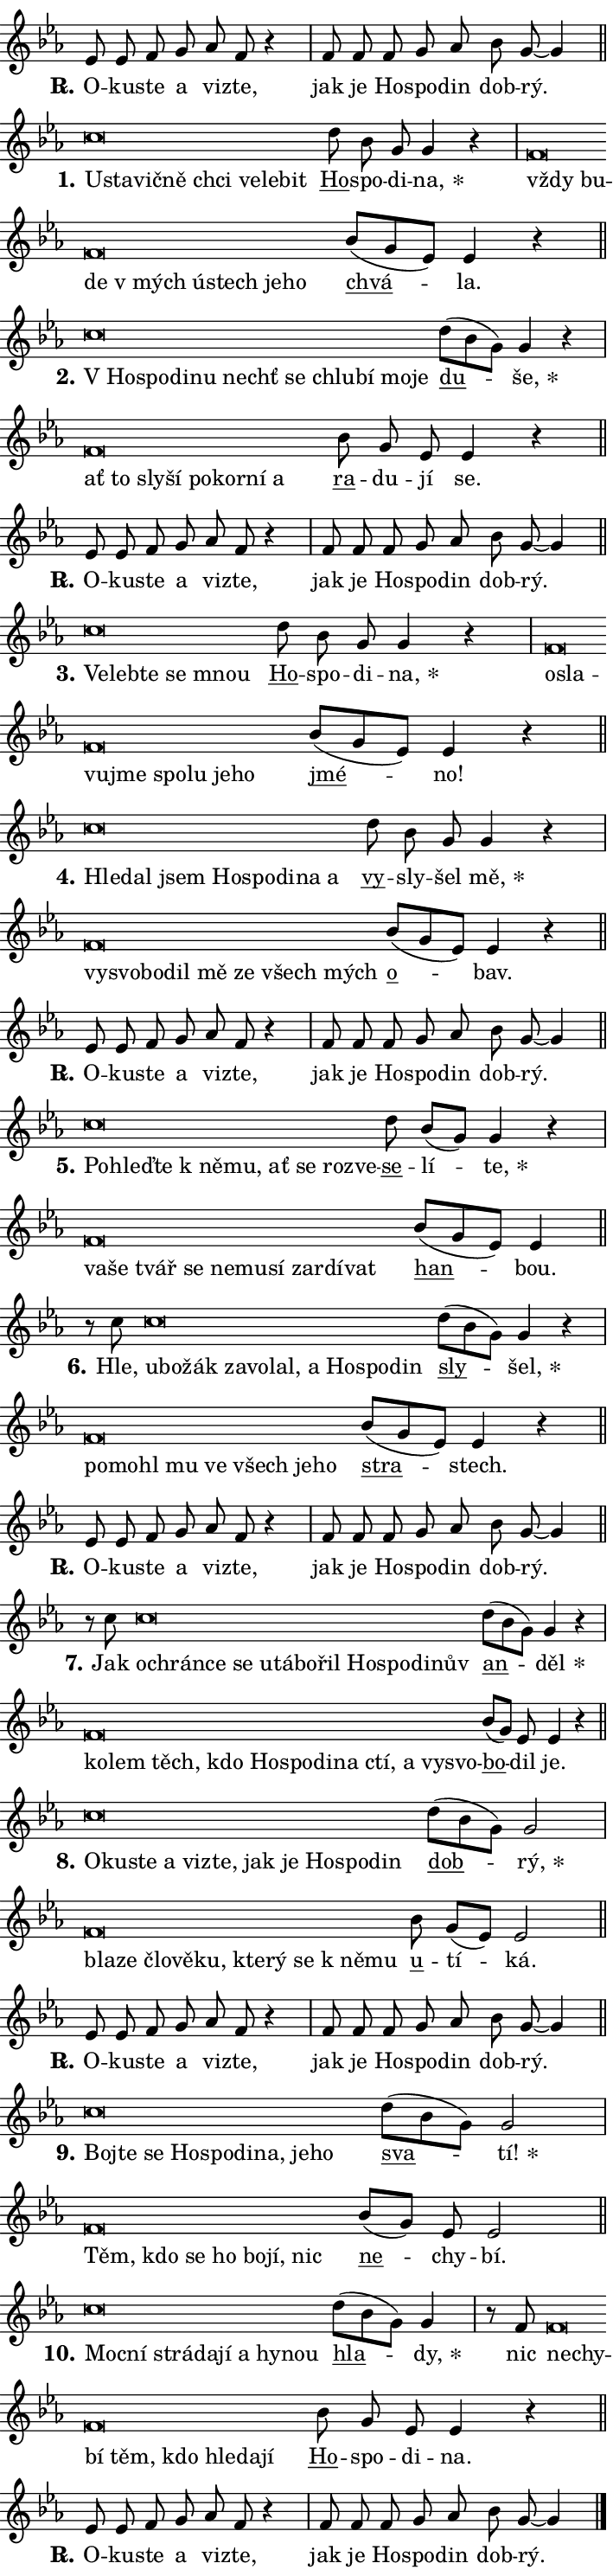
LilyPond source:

\version "2.24.0"
\header { tagline = "" }
\paper {
  indent = 0\cm
  top-margin = 0\cm
  right-margin = 0.13\cm % to fit lyric hyphens
  bottom-margin = 0\cm
  left-margin = 0\cm
  paper-width = 12\cm
  page-breaking = #ly:one-page-breaking
  system-system-spacing.basic-distance = #11
  score-system-spacing.basic-distance = #11
  ragged-last = ##f
}


%% Author: Thomas Morley
%% https://lists.gnu.org/archive/html/lilypond-user/2020-05/msg00002.html
#(define (line-position grob)
"Returns position of @var[grob} in current system:
   @code{'start}, if at first time-step
   @code{'end}, if at last time-step
   @code{'middle} otherwise
"
  (let* ((col (ly:item-get-column grob))
         (ln (ly:grob-object col 'left-neighbor))
         (rn (ly:grob-object col 'right-neighbor))
         (col-to-check-left (if (ly:grob? ln) ln col))
         (col-to-check-right (if (ly:grob? rn) rn col))
         (break-dir-left
           (and
             (ly:grob-property col-to-check-left 'non-musical #f)
             (ly:item-break-dir col-to-check-left)))
         (break-dir-right
           (and
             (ly:grob-property col-to-check-right 'non-musical #f)
             (ly:item-break-dir col-to-check-right))))
        (cond ((eqv? 1 break-dir-left) 'start)
              ((eqv? -1 break-dir-right) 'end)
              (else 'middle))))

#(define (tranparent-at-line-position vctor)
  (lambda (grob)
  "Relying on @code{line-position} select the relevant enry from @var{vctor}.
Used to determine transparency,"
    (case (line-position grob)
      ((end) (not (vector-ref vctor 0)))
      ((middle) (not (vector-ref vctor 1)))
      ((start) (not (vector-ref vctor 2))))))

noteHeadBreakVisibility =
#(define-music-function (break-visibility)(vector?)
"Makes @code{NoteHead}s transparent relying on @var{break-visibility}"
#{
  \override NoteHead.transparent =
    #(tranparent-at-line-position break-visibility)
#})

#(define delete-ledgers-for-transparent-note-heads
  (lambda (grob)
    "Reads whether a @code{NoteHead} is transparent.
If so this @code{NoteHead} is removed from @code{'note-heads} from
@var{grob}, which is supposed to be @code{LedgerLineSpanner}.
As a result ledgers are not printed for this @code{NoteHead}"
    (let* ((nhds-array (ly:grob-object grob 'note-heads))
           (nhds-list
             (if (ly:grob-array? nhds-array)
                 (ly:grob-array->list nhds-array)
                 '()))
           ;; Relies on the transparent-property being done before
           ;; Staff.LedgerLineSpanner.after-line-breaking is executed.
           ;; This is fragile ...
           (to-keep
             (remove
               (lambda (nhd)
                 (ly:grob-property nhd 'transparent #f))
               nhds-list)))
      ;; TODO find a better method to iterate over grob-arrays, similiar
      ;; to filter/remove etc for lists
      ;; For now rebuilt from scratch
      (set! (ly:grob-object grob 'note-heads)  '())
      (for-each
        (lambda (nhd)
          (ly:pointer-group-interface::add-grob grob 'note-heads nhd))
        to-keep))))

squashNotes = {
  \override NoteHead.X-extent = #'(-0.2 . 0.2)
  \override NoteHead.Y-extent = #'(-0.75 . 0)
  \override NoteHead.stencil =
    #(lambda (grob)
       (let ((pos (ly:grob-property grob 'staff-position)))
         (begin
           (if (< pos -7) (display "ERROR: Lower brevis then expected\n") (display ""))
           (if (<= pos -6) ly:text-interface::print ly:note-head::print))))
}
unSquashNotes = {
  \revert NoteHead.X-extent
  \revert NoteHead.Y-extent
  \revert NoteHead.stencil
}

hideNotes = \noteHeadBreakVisibility #begin-of-line-visible
unHideNotes = \noteHeadBreakVisibility #all-visible

% work-around for resetting accidentals
% https://lilypond.org/doc/v2.23/Documentation/notation/displaying-rhythms#unmetered-music
cadenzaMeasure = {
  \cadenzaOff
  \partial 1024 s1024
  \cadenzaOn
}

#(define-markup-command (accent layout props text) (markup?)
  "Underline accented syllable"
  (interpret-markup layout props
    #{\markup \override #'(offset . 4.3) \underline { #text }#}))

responsum = \markup \concat {
  "R" \hspace #-1.05 \path #0.1 #'((moveto 0 0.07) (lineto 0.9 0.8)) \hspace #0.05 "."
}

spaceSize = #0.6828661417322834 % exact space size for TeX Gyre Schola

\layout {
  \context {
    \Staff
    \remove "Time_signature_engraver"
    \override LedgerLineSpanner.after-line-breaking = #delete-ledgers-for-transparent-note-heads
  }
  \context {
    \Lyrics {
      \override LyricSpace.minimum-distance = \spaceSize
      \override LyricText.font-name = #"TeX Gyre Schola"
      \override LyricText.font-size = 1
      \override StanzaNumber.font-name = #"TeX Gyre Schola Bold"
      \override StanzaNumber.font-size = 1
    }
  }
  \context {
    \Score 
    \override NoteHead.text =
      #(lambda (grob) 
        (let ((pos (ly:grob-property grob 'staff-position)))
          #{\markup {
            \combine
              \halign #-0.55 \raise #(if (= pos -6) 0 0.5) \override #'(thickness . 2) \draw-line #'(3.2 . 0)
              \musicglyph "noteheads.sM1"
          }#}))
  }
}

% magnetic-lyrics.ily
%
%   written by
%     Jean Abou Samra <jean@abou-samra.fr>
%     Werner Lemberg <wl@gnu.org>
%
%   adapted by
%     Jiri Hon <jiri.hon@gmail.com>
%
% Version 2022-Apr-15

% https://www.mail-archive.com/lilypond-user@gnu.org/msg149350.html

#(define (Left_hyphen_pointer_engraver context)
   "Collect syllable-hyphen-syllable occurrences in lyrics and store
them in properties.  This engraver only looks to the left.  For
example, if the lyrics input is @code{foo -- bar}, it does the
following.

@itemize @bullet
@item
Set the @code{text} property of the @code{LyricHyphen} grob between
@q{foo} and @q{bar} to @code{foo}.

@item
Set the @code{left-hyphen} property of the @code{LyricText} grob with
text @q{foo} to the @code{LyricHyphen} grob between @q{foo} and
@q{bar}.
@end itemize

Use this auxiliary engraver in combination with the
@code{lyric-@/text::@/apply-@/magnetic-@/offset!} hook."
   (let ((hyphen #f)
         (text #f))
     (make-engraver
      (acknowledgers
       ((lyric-syllable-interface engraver grob source-engraver)
        (set! text grob)))
      (end-acknowledgers
       ((lyric-hyphen-interface engraver grob source-engraver)
        ;(when (not (grob::has-interface grob 'lyric-space-interface))
          (set! hyphen grob)));)
      ((stop-translation-timestep engraver)
       (when (and text hyphen)
         (ly:grob-set-object! text 'left-hyphen hyphen))
       (set! text #f)
       (set! hyphen #f)))))

#(define (lyric-text::apply-magnetic-offset! grob)
   "If the space between two syllables is less than the value in
property @code{LyricText@/.details@/.squash-threshold}, move the right
syllable to the left so that it gets concatenated with the left
syllable.

Use this function as a hook for
@code{LyricText@/.after-@/line-@/breaking} if the
@code{Left_@/hyphen_@/pointer_@/engraver} is active."
   (let ((hyphen (ly:grob-object grob 'left-hyphen #f)))
     (when hyphen
       (let ((left-text (ly:spanner-bound hyphen LEFT)))
         (when (grob::has-interface left-text 'lyric-syllable-interface)
           (let* ((common (ly:grob-common-refpoint grob left-text X))
                  (this-x-ext (ly:grob-extent grob common X))
                  (left-x-ext
                   (begin
                     ;; Trigger magnetism for left-text.
                     (ly:grob-property left-text 'after-line-breaking)
                     (ly:grob-extent left-text common X)))
                  ;; `delta` is the gap width between two syllables.
                  (delta (- (interval-start this-x-ext)
                            (interval-end left-x-ext)))
                  (details (ly:grob-property grob 'details))
                  (threshold (assoc-get 'squash-threshold details 0.2)))
             (when (< delta threshold)
               (let* (;; We have to manipulate the input text so that
                      ;; ligatures crossing syllable boundaries are not
                      ;; disabled.  For languages based on the Latin
                      ;; script this is essentially a beautification.
                      ;; However, for non-Western scripts it can be a
                      ;; necessity.
                      (lt (ly:grob-property left-text 'text))
                      (rt (ly:grob-property grob 'text))
                      (is-space (grob::has-interface hyphen 'lyric-space-interface))
                      (space (if is-space " " ""))
                      (extra-delta (if is-space spaceSize 0))
                      ;; Append new syllable.
                      (ltrt-space (if (and (string? lt) (string? rt))
                                (string-append lt space rt)
                                (make-concat-markup (list lt space rt))))
                      ;; Right-align `ltrt` to the right side.
                      (ltrt-space-markup (grob-interpret-markup
                               grob
                               (make-translate-markup
                                (cons (interval-length this-x-ext) 0)
                                (make-right-align-markup ltrt-space)))))
                 (begin
                   ;; Don't print `left-text`.
                   (ly:grob-set-property! left-text 'stencil #f)
                   ;; Set text and stencil (which holds all collected
                   ;; syllables so far) and shift it to the left.
                   (ly:grob-set-property! grob 'text ltrt-space)
                   (ly:grob-set-property! grob 'stencil ltrt-space-markup)
                   (ly:grob-translate-axis! grob (- (- delta extra-delta)) X))))))))))


#(define (lyric-hyphen::displace-bounds-first grob)
   ;; Make very sure this callback isn't triggered too early.
   (let ((left (ly:spanner-bound grob LEFT))
         (right (ly:spanner-bound grob RIGHT)))
     (ly:grob-property left 'after-line-breaking)
     (ly:grob-property right 'after-line-breaking)
     (ly:lyric-hyphen::print grob)))

squashThreshold = #0.4

\layout {
  \context {
    \Lyrics
    \consists #Left_hyphen_pointer_engraver
    \override LyricText.after-line-breaking =
      #lyric-text::apply-magnetic-offset!
    \override LyricHyphen.stencil = #lyric-hyphen::displace-bounds-first
    \override LyricText.details.squash-threshold = \squashThreshold
    \override LyricHyphen.minimum-distance = 0
    \override LyricHyphen.minimum-length = \squashThreshold
  }
}

squashText = \override LyricText.details.squash-threshold = 9999
unSquashText = \override LyricText.details.squash-threshold = \squashThreshold

leftText = \override LyricText.self-alignment-X = #LEFT
unLeftText = \revert LyricText.self-alignment-X

starOffset = #(lambda (grob) 
                (let ((x_offset (ly:self-alignment-interface::aligned-on-x-parent grob)))
                  (if (= x_offset 0) 0 (+ x_offset 1.2))))

star = #(define-music-function (syllable)(string?)
"Append star separator at the end of a syllable"
#{
  \once \override LyricText.X-offset = #starOffset
  \lyricmode { \markup {
    #syllable
    \override #'((font-name . "TeX Gyre Schola Bold")) \hspace #0.2 \lower #0.65 \larger "*"
  } }
#})

starAccent = #(define-music-function (syllable)(string?)
"Append star separator at the end of a syllable and make accent"
#{
  \once \override LyricText.X-offset = #starOffset
  \lyricmode { \markup {
    \accent #syllable
    \override #'((font-name . "TeX Gyre Schola Bold")) \hspace #0.2 \lower #0.65 \larger "*"
  } }
#})

breath = #(define-music-function (syllable)(string?)
"Append breathing indicator at the end of a syllable"
#{
  \lyricmode { \markup { #syllable "+" } }
#})

optionalBreath = #(define-music-function (syllable)(string?)
"Append optional breathing indicator at the end of a syllable"
#{
  \lyricmode { \markup { #syllable "(+)" } }
#})


\score {
    <<
        \new Voice = "melody" { \cadenzaOn \key es \major \relative { es'8 es f g as f r4 \cadenzaMeasure \bar "|" f8 f \bar "" f g as \bar "" bes g~ g4 \cadenzaMeasure \bar "||" \break } }
        \new Lyrics \lyricsto "melody" { \lyricmode { \set stanza = \responsum
O -- ku -- ste a vi -- zte, jak je Ho -- spo -- din dob -- rý. } }
    >>
    \layout {}
}

\score {
    <<
        \new Voice = "melody" { \cadenzaOn \key es \major \relative { \squashNotes c''\breve*1/16 \hideNotes \breve*1/16 \bar "" \breve*1/16 \bar "" \breve*1/16 \bar "" \breve*1/16 \bar "" \breve*1/16 \bar "" \breve*1/16 \breve*1/16 \bar "" \unHideNotes \unSquashNotes \bar "" d8 bes g g4 r \cadenzaMeasure \bar "|" \squashNotes f\breve*1/16 \hideNotes \breve*1/16 \bar "" \breve*1/16 \bar "" \breve*1/16 \bar "" \breve*1/16 \bar "" \breve*1/16 \bar "" \breve*1/16 \breve*1/16 \bar "" \unHideNotes \unSquashNotes \bar "" bes8[( g es)] es4 r \cadenzaMeasure \bar "||" \break } }
        \new Lyrics \lyricsto "melody" { \lyricmode { \set stanza = "1."
\leftText U -- \squashText sta -- vič -- ně chci ve -- le -- bit \unLeftText \unSquashText \markup \accent Ho -- spo -- di -- \star na, \leftText vždy \squashText bu -- de "v mých" ú -- stech je -- ho \unLeftText \unSquashText \markup \accent chvá -- la. } }
    >>
    \layout {}
}

\score {
    <<
        \new Voice = "melody" { \cadenzaOn \key es \major \relative { \squashNotes c''\breve*1/16 \hideNotes \breve*1/16 \bar "" \breve*1/16 \bar "" \breve*1/16 \bar "" \breve*1/16 \bar "" \breve*1/16 \bar "" \breve*1/16 \bar "" \breve*1/16 \bar "" \breve*1/16 \breve*1/16 \bar "" \unHideNotes \unSquashNotes \bar "" d8[( bes g)] g4 r \cadenzaMeasure \bar "|" \squashNotes f\breve*1/16 \hideNotes \breve*1/16 \bar "" \breve*1/16 \bar "" \breve*1/16 \bar "" \breve*1/16 \bar "" \breve*1/16 \bar "" \breve*1/16 \breve*1/16 \bar "" \unHideNotes \unSquashNotes \bar "" bes8 g es es4 r \cadenzaMeasure \bar "||" \break } }
        \new Lyrics \lyricsto "melody" { \lyricmode { \set stanza = "2."
\leftText "V Ho" -- \squashText spo -- di -- nu nechť se chlu -- bí mo -- je \unLeftText \unSquashText \markup \accent du -- \star še, \leftText ať \squashText to sly -- ší po -- kor -- ní a \unLeftText \unSquashText \markup \accent ra -- du -- jí se. } }
    >>
    \layout {}
}

\score {
    <<
        \new Voice = "melody" { \cadenzaOn \key es \major \relative { es'8 es f g as f r4 \cadenzaMeasure \bar "|" f8 f \bar "" f g as \bar "" bes g~ g4 \cadenzaMeasure \bar "||" \break } }
        \new Lyrics \lyricsto "melody" { \lyricmode { \set stanza = \responsum
O -- ku -- ste a vi -- zte, jak je Ho -- spo -- din dob -- rý. } }
    >>
    \layout {}
}

\score {
    <<
        \new Voice = "melody" { \cadenzaOn \key es \major \relative { \squashNotes c''\breve*1/16 \hideNotes \breve*1/16 \bar "" \breve*1/16 \bar "" \breve*1/16 \breve*1/16 \bar "" \unHideNotes \unSquashNotes \bar "" d8 bes g g4 r \cadenzaMeasure \bar "|" \squashNotes f\breve*1/16 \hideNotes \breve*1/16 \bar "" \breve*1/16 \bar "" \breve*1/16 \bar "" \breve*1/16 \bar "" \breve*1/16 \bar "" \breve*1/16 \breve*1/16 \bar "" \unHideNotes \unSquashNotes \bar "" bes8[( g es)] es4 r \cadenzaMeasure \bar "||" \break } }
        \new Lyrics \lyricsto "melody" { \lyricmode { \set stanza = "3."
\leftText Ve -- \squashText leb -- te se mnou \unLeftText \unSquashText \markup \accent Ho -- spo -- di -- \star na, \leftText o -- \squashText sla -- vu -- jme spo -- lu je -- ho \unLeftText \unSquashText \markup \accent jmé -- no! } }
    >>
    \layout {}
}

\score {
    <<
        \new Voice = "melody" { \cadenzaOn \key es \major \relative { \squashNotes c''\breve*1/16 \hideNotes \breve*1/16 \bar "" \breve*1/16 \bar "" \breve*1/16 \bar "" \breve*1/16 \bar "" \breve*1/16 \bar "" \breve*1/16 \breve*1/16 \bar "" \unHideNotes \unSquashNotes \bar "" d8 bes g g4 r \cadenzaMeasure \bar "|" \squashNotes f\breve*1/16 \hideNotes \breve*1/16 \bar "" \breve*1/16 \bar "" \breve*1/16 \bar "" \breve*1/16 \bar "" \breve*1/16 \bar "" \breve*1/16 \breve*1/16 \bar "" \unHideNotes \unSquashNotes \bar "" bes8[( g es)] es4 r \cadenzaMeasure \bar "||" \break } }
        \new Lyrics \lyricsto "melody" { \lyricmode { \set stanza = "4."
\leftText Hle -- \squashText dal jsem Ho -- spo -- di -- na a \unLeftText \unSquashText \markup \accent vy -- sly -- šel \star mě, \leftText vy -- \squashText svo -- bo -- dil mě ze všech mých \unLeftText \unSquashText \markup \accent o -- bav. } }
    >>
    \layout {}
}

\score {
    <<
        \new Voice = "melody" { \cadenzaOn \key es \major \relative { es'8 es f g as f r4 \cadenzaMeasure \bar "|" f8 f \bar "" f g as \bar "" bes g~ g4 \cadenzaMeasure \bar "||" \break } }
        \new Lyrics \lyricsto "melody" { \lyricmode { \set stanza = \responsum
O -- ku -- ste a vi -- zte, jak je Ho -- spo -- din dob -- rý. } }
    >>
    \layout {}
}

\score {
    <<
        \new Voice = "melody" { \cadenzaOn \key es \major \relative { \squashNotes c''\breve*1/16 \hideNotes \breve*1/16 \bar "" \breve*1/16 \bar "" \breve*1/16 \bar "" \breve*1/16 \bar "" \breve*1/16 \bar "" \breve*1/16 \bar "" \breve*1/16 \breve*1/16 \bar "" \unHideNotes \unSquashNotes \bar "" d8 bes[( g)] g4 r \cadenzaMeasure \bar "|" \squashNotes f\breve*1/16 \hideNotes \breve*1/16 \bar "" \breve*1/16 \bar "" \breve*1/16 \bar "" \breve*1/16 \bar "" \breve*1/16 \bar "" \breve*1/16 \bar "" \breve*1/16 \bar "" \breve*1/16 \breve*1/16 \bar "" \unHideNotes \unSquashNotes \bar "" bes8[( g es)] es4 \cadenzaMeasure \bar "||" \break } }
        \new Lyrics \lyricsto "melody" { \lyricmode { \set stanza = "5."
\leftText Po -- \squashText hleď -- te "k ně" -- mu, ať se roz -- ve -- \unLeftText \unSquashText \markup \accent se -- lí -- \star te, \leftText va -- \squashText še tvář se ne -- mu -- sí za -- rdí -- vat \unLeftText \unSquashText \markup \accent han -- bou. } }
    >>
    \layout {}
}

\score {
    <<
        \new Voice = "melody" { \cadenzaOn \key es \major \relative { r8 c''8 \squashNotes c\breve*1/16 \hideNotes \breve*1/16 \bar "" \breve*1/16 \bar "" \breve*1/16 \bar "" \breve*1/16 \bar "" \breve*1/16 \bar "" \breve*1/16 \bar "" \breve*1/16 \bar "" \breve*1/16 \breve*1/16 \bar "" \unHideNotes \unSquashNotes \bar "" d8[( bes g)] g4 r \cadenzaMeasure \bar "|" \squashNotes f\breve*1/16 \hideNotes \breve*1/16 \bar "" \breve*1/16 \bar "" \breve*1/16 \bar "" \breve*1/16 \bar "" \breve*1/16 \bar "" \breve*1/16 \breve*1/16 \bar "" \unHideNotes \unSquashNotes \bar "" bes8[( g es)] es4 r \cadenzaMeasure \bar "||" \break } }
        \new Lyrics \lyricsto "melody" { \lyricmode { \set stanza = "6."
Hle, \leftText u -- \squashText bo -- žák za -- vo -- lal, a Ho -- spo -- din \unLeftText \unSquashText \markup \accent sly -- \star šel, \leftText po -- \squashText mo -- hl mu ve všech je -- ho \unLeftText \unSquashText \markup \accent stra -- stech. } }
    >>
    \layout {}
}

\score {
    <<
        \new Voice = "melody" { \cadenzaOn \key es \major \relative { es'8 es f g as f r4 \cadenzaMeasure \bar "|" f8 f \bar "" f g as \bar "" bes g~ g4 \cadenzaMeasure \bar "||" \break } }
        \new Lyrics \lyricsto "melody" { \lyricmode { \set stanza = \responsum
O -- ku -- ste a vi -- zte, jak je Ho -- spo -- din dob -- rý. } }
    >>
    \layout {}
}

\score {
    <<
        \new Voice = "melody" { \cadenzaOn \key es \major \relative { r8 c''8 \squashNotes c\breve*1/16 \hideNotes \breve*1/16 \bar "" \breve*1/16 \bar "" \breve*1/16 \bar "" \breve*1/16 \bar "" \breve*1/16 \bar "" \breve*1/16 \bar "" \breve*1/16 \bar "" \breve*1/16 \bar "" \breve*1/16 \bar "" \breve*1/16 \breve*1/16 \bar "" \unHideNotes \unSquashNotes \bar "" d8[( bes g)] g4 r \cadenzaMeasure \bar "|" \squashNotes f\breve*1/16 \hideNotes \breve*1/16 \bar "" \breve*1/16 \bar "" \breve*1/16 \bar "" \breve*1/16 \bar "" \breve*1/16 \bar "" \breve*1/16 \bar "" \breve*1/16 \bar "" \breve*1/16 \bar "" \breve*1/16 \bar "" \breve*1/16 \breve*1/16 \bar "" \unHideNotes \unSquashNotes \bar "" bes8[( g)] es es4 r \cadenzaMeasure \bar "||" \break } }
        \new Lyrics \lyricsto "melody" { \lyricmode { \set stanza = "7."
Jak \leftText o -- \squashText chrán -- ce se u -- tá -- bo -- řil Ho -- spo -- di -- nův \unLeftText \unSquashText \markup \accent an -- \star děl \leftText ko -- \squashText lem těch, kdo Ho -- spo -- di -- na ctí, a vy -- svo -- \unLeftText \unSquashText \markup \accent bo -- dil je. } }
    >>
    \layout {}
}

\score {
    <<
        \new Voice = "melody" { \cadenzaOn \key es \major \relative { \squashNotes c''\breve*1/16 \hideNotes \breve*1/16 \bar "" \breve*1/16 \bar "" \breve*1/16 \bar "" \breve*1/16 \bar "" \breve*1/16 \bar "" \breve*1/16 \bar "" \breve*1/16 \bar "" \breve*1/16 \bar "" \breve*1/16 \breve*1/16 \bar "" \unHideNotes \unSquashNotes \bar "" d8[( bes g)] g2 \cadenzaMeasure \bar "|" \squashNotes f\breve*1/16 \hideNotes \breve*1/16 \bar "" \breve*1/16 \bar "" \breve*1/16 \bar "" \breve*1/16 \bar "" \breve*1/16 \bar "" \breve*1/16 \bar "" \breve*1/16 \bar "" \breve*1/16 \breve*1/16 \bar "" \unHideNotes \unSquashNotes \bar "" bes8 g[( es)] es2 \cadenzaMeasure \bar "||" \break } }
        \new Lyrics \lyricsto "melody" { \lyricmode { \set stanza = "8."
\leftText O -- \squashText ku -- ste a vi -- zte, jak je Ho -- spo -- din \unLeftText \unSquashText \markup \accent dob -- \star rý, \leftText bla -- \squashText ze člo -- vě -- ku, kte -- rý se "k ně" -- mu \unLeftText \unSquashText \markup \accent u -- tí -- ká. } }
    >>
    \layout {}
}

\score {
    <<
        \new Voice = "melody" { \cadenzaOn \key es \major \relative { es'8 es f g as f r4 \cadenzaMeasure \bar "|" f8 f \bar "" f g as \bar "" bes g~ g4 \cadenzaMeasure \bar "||" \break } }
        \new Lyrics \lyricsto "melody" { \lyricmode { \set stanza = \responsum
O -- ku -- ste a vi -- zte, jak je Ho -- spo -- din dob -- rý. } }
    >>
    \layout {}
}

\score {
    <<
        \new Voice = "melody" { \cadenzaOn \key es \major \relative { \squashNotes c''\breve*1/16 \hideNotes \breve*1/16 \bar "" \breve*1/16 \bar "" \breve*1/16 \bar "" \breve*1/16 \bar "" \breve*1/16 \bar "" \breve*1/16 \bar "" \breve*1/16 \breve*1/16 \bar "" \unHideNotes \unSquashNotes \bar "" d8[( bes g)] g2 \cadenzaMeasure \bar "|" \squashNotes f\breve*1/16 \hideNotes \breve*1/16 \bar "" \breve*1/16 \bar "" \breve*1/16 \bar "" \breve*1/16 \bar "" \breve*1/16 \breve*1/16 \bar "" \unHideNotes \unSquashNotes \bar "" bes8[( g)] es es2 \cadenzaMeasure \bar "||" \break } }
        \new Lyrics \lyricsto "melody" { \lyricmode { \set stanza = "9."
\leftText Boj -- \squashText te se Ho -- spo -- di -- na, je -- ho \unLeftText \unSquashText \markup \accent sva -- \star tí! \leftText Těm, \squashText kdo se ho bo -- jí, nic \unLeftText \unSquashText \markup \accent ne -- chy -- bí. } }
    >>
    \layout {}
}

\score {
    <<
        \new Voice = "melody" { \cadenzaOn \key es \major \relative { \squashNotes c''\breve*1/16 \hideNotes \breve*1/16 \bar "" \breve*1/16 \bar "" \breve*1/16 \bar "" \breve*1/16 \bar "" \breve*1/16 \bar "" \breve*1/16 \breve*1/16 \bar "" \unHideNotes \unSquashNotes \bar "" d8[( bes g)] g4 \cadenzaMeasure \bar "|" r8 f8 \squashNotes f\breve*1/16 \hideNotes \breve*1/16 \bar "" \breve*1/16 \bar "" \breve*1/16 \bar "" \breve*1/16 \bar "" \breve*1/16 \bar "" \breve*1/16 \breve*1/16 \bar "" \unHideNotes \unSquashNotes \bar "" bes8 g es es4 r \cadenzaMeasure \bar "||" \break } }
        \new Lyrics \lyricsto "melody" { \lyricmode { \set stanza = "10."
\leftText Moc -- \squashText ní strá -- da -- jí a hy -- nou \unLeftText \unSquashText \markup \accent hla -- \star dy, nic \leftText ne -- \squashText chy -- bí těm, kdo hle -- da -- jí \unLeftText \unSquashText \markup \accent Ho -- spo -- di -- na. } }
    >>
    \layout {}
}

\score {
    <<
        \new Voice = "melody" { \cadenzaOn \key es \major \relative { es'8 es f g as f r4 \cadenzaMeasure \bar "|" f8 f \bar "" f g as \bar "" bes g~ g4 \cadenzaMeasure \bar "||" \break } \bar "|." }
        \new Lyrics \lyricsto "melody" { \lyricmode { \set stanza = \responsum
O -- ku -- ste a vi -- zte, jak je Ho -- spo -- din dob -- rý. } }
    >>
    \layout {}
}
